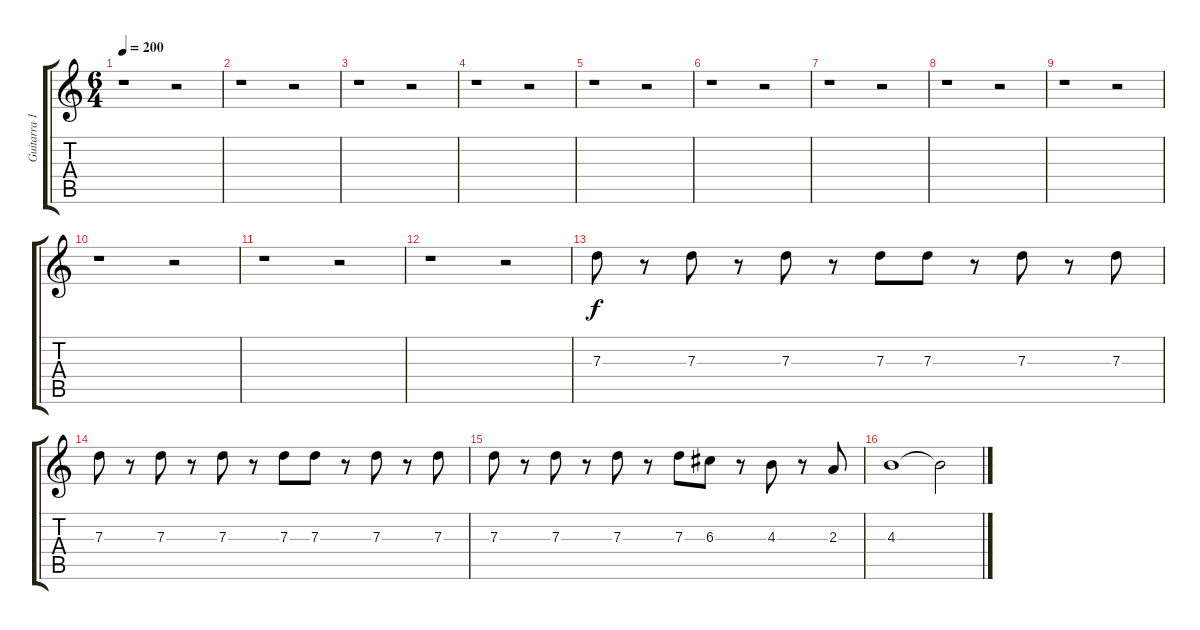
\track ("Guitarra 1" "Guitarra 1") {instrument electricguitarclean}
\staff {score tabs}
\tuning (E4 B3 G3 D3 A2 E2) {hide}
\ts (6 4)
\tempo 200
\clef g2
\ks c
r.1{dy f} r.2 |
r.1 r.2 |
r.1 r.2 |
r.1 r.2 |
r.1 r.2 |
r.1 r.2 |
r.1 r.2 |
r.1 r.2 |
r.1 r.2 |
r.1 r.2 |
r.1 r.2 |
r.1 r.2 |
7.3.8 r.8 7.3.8 r.8 7.3.8 r.8 7.3.8 7.3.8 r.8 7.3.8 r.8 7.3.8 |
7.3.8 r.8 7.3.8 r.8 7.3.8 r.8 7.3.8 7.3.8 r.8 7.3.8 r.8 7.3.8 |
7.3.8 r.8 7.3.8 r.8 7.3.8 r.8 7.3.8 6.3.8 r.8 4.3.8 r.8 2.3.8 |
4.3.1 4.3{t}.2
